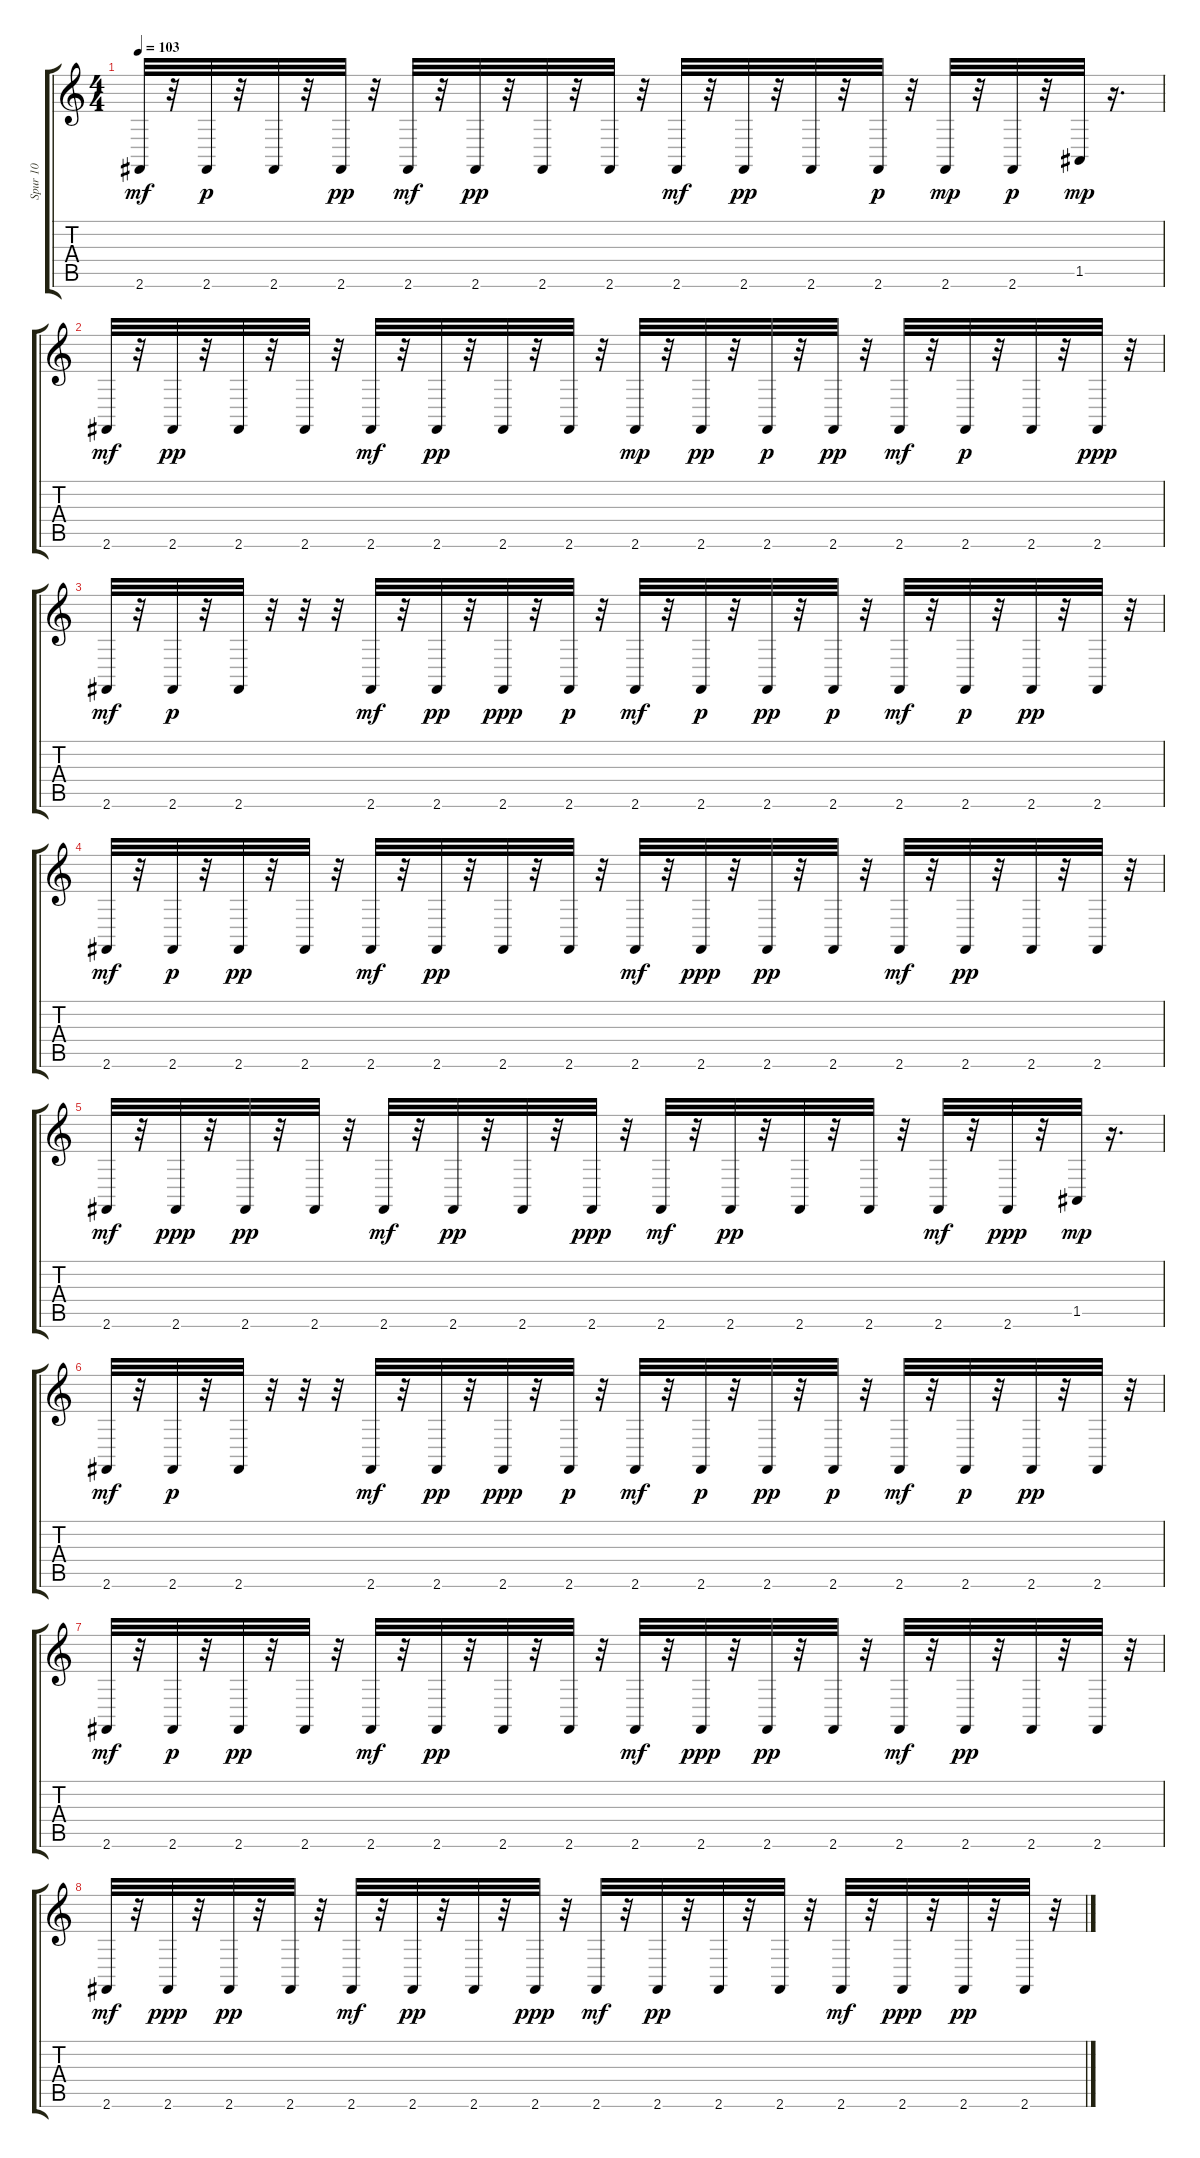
\track ("Spur 10" "Spur 10") {instrument electricpiano2}
\staff {score tabs}
\tuning (E4 B3 G3 D3 A2 E2) {hide}
\ts (4 4)
\tempo 103
\clef g2
\ks c
2.6.32{dy mf} r.32 2.6.32{dy p} r.32 2.6.32 r.32 2.6.32{dy pp} r.32 2.6.32{dy mf} r.32 2.6.32{dy pp} r.32 2.6.32 r.32 2.6.32 r.32 2.6.32{dy mf} r.32 2.6.32{dy pp} r.32 2.6.32 r.32 2.6.32{dy p} r.32 2.6.32{dy mp} r.32 2.6.32{dy p} r.32 1.5.32{dy mp} r.16{d} |
2.6.32{dy mf} r.32 2.6.32{dy pp} r.32 2.6.32 r.32 2.6.32 r.32 2.6.32{dy mf} r.32 2.6.32{dy pp} r.32 2.6.32 r.32 2.6.32 r.32 2.6.32{dy mp} r.32 2.6.32{dy pp} r.32 2.6.32{dy p} r.32 2.6.32{dy pp} r.32 2.6.32{dy mf} r.32 2.6.32{dy p} r.32 2.6.32 r.32 2.6.32{dy ppp} r.32 |
2.6.32{dy mf} r.32 2.6.32{dy p} r.32 2.6.32 r.32 r.32 r.32 2.6.32{dy mf} r.32 2.6.32{dy pp} r.32 2.6.32{dy ppp} r.32 2.6.32{dy p} r.32 2.6.32{dy mf} r.32 2.6.32{dy p} r.32 2.6.32{dy pp} r.32 2.6.32{dy p} r.32 2.6.32{dy mf} r.32 2.6.32{dy p} r.32 2.6.32{dy pp} r.32 2.6.32 r.32 |
2.6.32{dy mf} r.32 2.6.32{dy p} r.32 2.6.32{dy pp} r.32 2.6.32 r.32 2.6.32{dy mf} r.32 2.6.32{dy pp} r.32 2.6.32 r.32 2.6.32 r.32 2.6.32{dy mf} r.32 2.6.32{dy ppp} r.32 2.6.32{dy pp} r.32 2.6.32 r.32 2.6.32{dy mf} r.32 2.6.32{dy pp} r.32 2.6.32 r.32 2.6.32 r.32 |
2.6.32{dy mf} r.32 2.6.32{dy ppp} r.32 2.6.32{dy pp} r.32 2.6.32 r.32 2.6.32{dy mf} r.32 2.6.32{dy pp} r.32 2.6.32 r.32 2.6.32{dy ppp} r.32 2.6.32{dy mf} r.32 2.6.32{dy pp} r.32 2.6.32 r.32 2.6.32 r.32 2.6.32{dy mf} r.32 2.6.32{dy ppp} r.32 1.5.32{dy mp} r.16{d} |
2.6.32{dy mf} r.32 2.6.32{dy p} r.32 2.6.32 r.32 r.32 r.32 2.6.32{dy mf} r.32 2.6.32{dy pp} r.32 2.6.32{dy ppp} r.32 2.6.32{dy p} r.32 2.6.32{dy mf} r.32 2.6.32{dy p} r.32 2.6.32{dy pp} r.32 2.6.32{dy p} r.32 2.6.32{dy mf} r.32 2.6.32{dy p} r.32 2.6.32{dy pp} r.32 2.6.32 r.32 |
2.6.32{dy mf} r.32 2.6.32{dy p} r.32 2.6.32{dy pp} r.32 2.6.32 r.32 2.6.32{dy mf} r.32 2.6.32{dy pp} r.32 2.6.32 r.32 2.6.32 r.32 2.6.32{dy mf} r.32 2.6.32{dy ppp} r.32 2.6.32{dy pp} r.32 2.6.32 r.32 2.6.32{dy mf} r.32 2.6.32{dy pp} r.32 2.6.32 r.32 2.6.32 r.32 |
2.6.32{dy mf} r.32 2.6.32{dy ppp} r.32 2.6.32{dy pp} r.32 2.6.32 r.32 2.6.32{dy mf} r.32 2.6.32{dy pp} r.32 2.6.32 r.32 2.6.32{dy ppp} r.32 2.6.32{dy mf} r.32 2.6.32{dy pp} r.32 2.6.32 r.32 2.6.32 r.32 2.6.32{dy mf} r.32 2.6.32{dy ppp} r.32 2.6.32{dy pp} r.32 2.6.32 r.32
